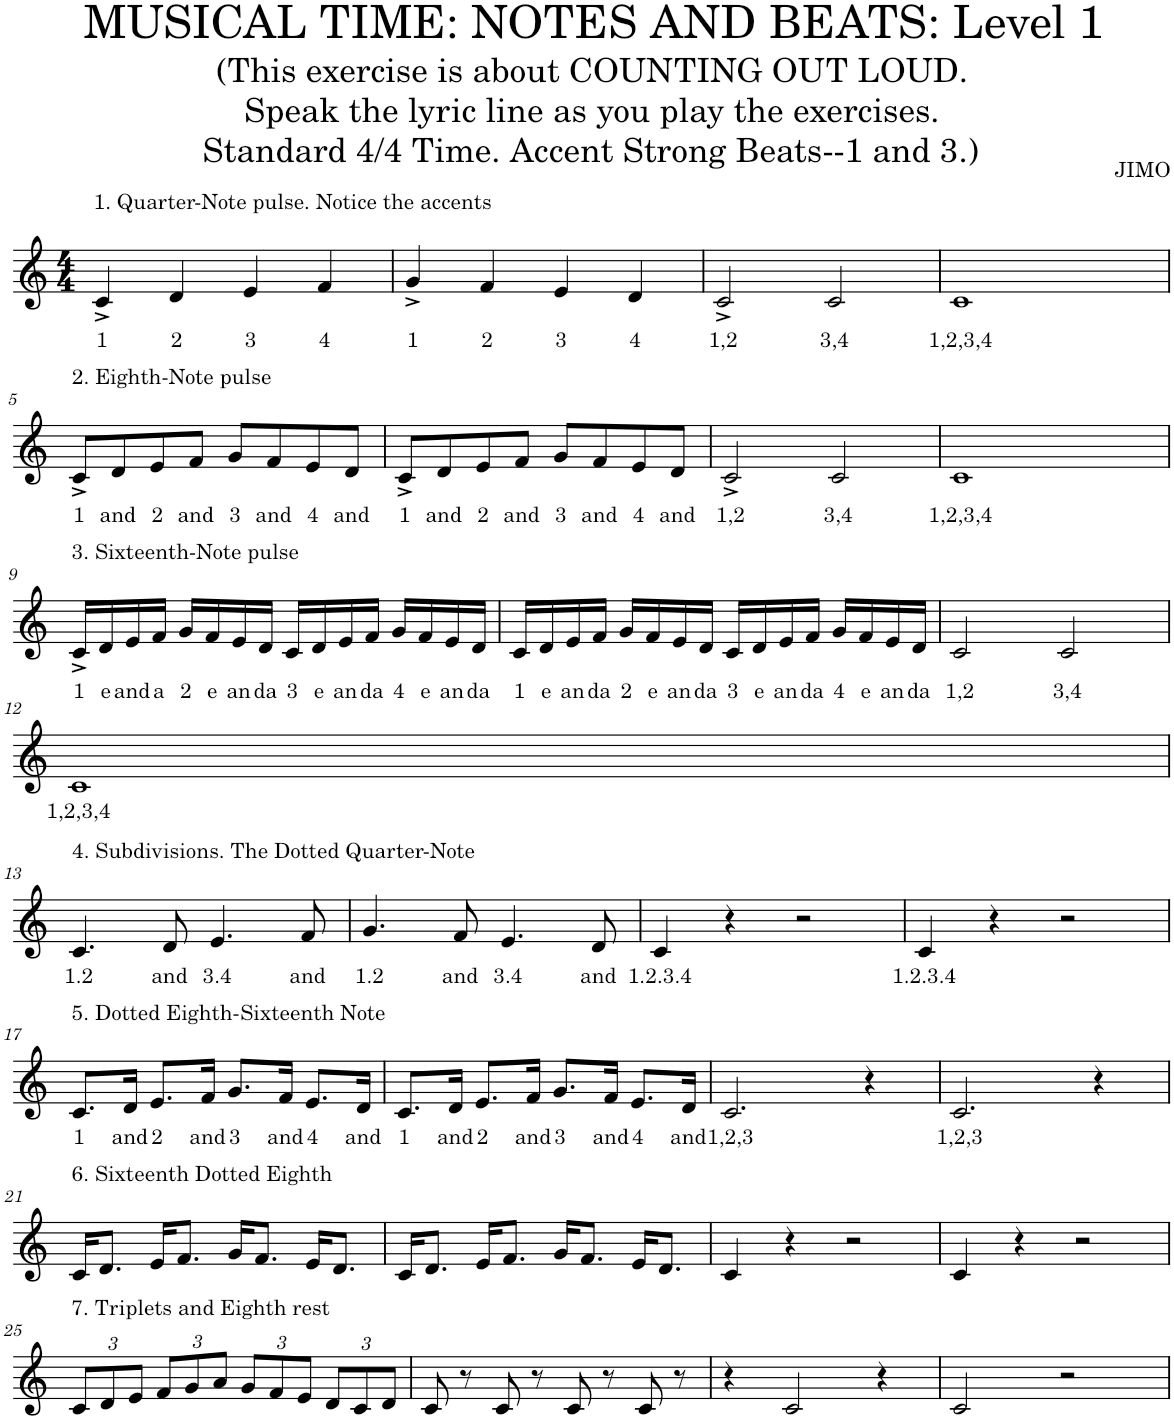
**kern	**text
*part1	*part1
*staff1	*staff1
*I"Piano	*
*I'Pno.	*
*clefG2	*
*k[]	*
*M4/4	*
=1	=1
!LO:TX:a:t=1. Quarter-Note pulse. Notice the accents	!
!	!LO:LY:b
4c^/	1
!	!LO:LY:b
4d/	2
!	!LO:LY:b
4e/	3
!	!LO:LY:b
4f/	4
=2	=2
!	!LO:LY:b
4g^/	1
!	!LO:LY:b
4f/	2
!	!LO:LY:b
4e/	3
!	!LO:LY:b
4d/	4
=3	=3
!	!LO:LY:b
2c^/	1,2
!	!LO:LY:b
2c/	3,4
=4	=4
!	!LO:LY:b
1c	1,2,3,4
!!LO:LB:g=z
=5	=5
!LO:TX:a:t=2. Eighth-Note pulse	!
!	!LO:LY:b
8c^/L	1
!	!LO:LY:b
8d/	and
!	!LO:LY:b
8e/	2
!	!LO:LY:b
8f/J	and
!	!LO:LY:b
8g/L	3
!	!LO:LY:b
8f/	and
!	!LO:LY:b
8e/	4
!	!LO:LY:b
8d/J	and
=6	=6
!	!LO:LY:b
8c^/L	1
!	!LO:LY:b
8d/	and
!	!LO:LY:b
8e/	2
!	!LO:LY:b
8f/J	and
!	!LO:LY:b
8g/L	3
!	!LO:LY:b
8f/	and
!	!LO:LY:b
8e/	4
!	!LO:LY:b
8d/J	and
=7	=7
!	!LO:LY:b
2c^/	1,2
!	!LO:LY:b
2c/	3,4
=8	=8
!	!LO:LY:b
1c	1,2,3,4
!!LO:LB:g=z
=9	=9
!LO:TX:a:t=3. Sixteenth-Note pulse	!
!	!LO:LY:b
16c^/LL	1
!	!LO:LY:b
16d/	e
!	!LO:LY:b
16e/	and
!	!LO:LY:b
16f/JJ	a
!	!LO:LY:b
16g/LL	2
!	!LO:LY:b
16f/	e
!	!LO:LY:b
16e/	an
!	!LO:LY:b
16d/JJ	da
!	!LO:LY:b
16c/LL	3
!	!LO:LY:b
16d/	e
!	!LO:LY:b
16e/	an
!	!LO:LY:b
16f/JJ	da
!	!LO:LY:b
16g/LL	4
!	!LO:LY:b
16f/	e
!	!LO:LY:b
16e/	an
!	!LO:LY:b
16d/JJ	da
=10	=10
!	!LO:LY:b
16c/LL	1
!	!LO:LY:b
16d/	e
!	!LO:LY:b
16e/	an
!	!LO:LY:b
16f/JJ	da
!	!LO:LY:b
16g/LL	2
!	!LO:LY:b
16f/	e
!	!LO:LY:b
16e/	an
!	!LO:LY:b
16d/JJ	da
!	!LO:LY:b
16c/LL	3
!	!LO:LY:b
16d/	e
!	!LO:LY:b
16e/	an
!	!LO:LY:b
16f/JJ	da
!	!LO:LY:b
16g/LL	4
!	!LO:LY:b
16f/	e
!	!LO:LY:b
16e/	an
!	!LO:LY:b
16d/JJ	da
=11	=11
!	!LO:LY:b
2c/	1,2
!	!LO:LY:b
2c/	3,4
!!LO:LB:g=z
=12	=12
!	!LO:LY:b
1c	1,2,3,4
!!LO:LB:g=z
=13	=13
!LO:TX:a:t=4. Subdivisions. The Dotted Quarter-Note	!
!	!LO:LY:b
4.c/	1.2
!	!LO:LY:b
8d/	and
!	!LO:LY:b
4.e/	3.4
!	!LO:LY:b
8f/	and
=14	=14
!	!LO:LY:b
4.g/	1.2
!	!LO:LY:b
8f/	and
!	!LO:LY:b
4.e/	3.4
!	!LO:LY:b
8d/	and
=15	=15
!	!LO:LY:b
4c/	1.2.3.4
4r	.
2r	.
=16	=16
!	!LO:LY:b
4c/	1.2.3.4
4r	.
2r	.
!!LO:LB:g=z
=17	=17
!LO:TX:a:t=5. Dotted Eighth-Sixteenth Note	!
!	!LO:LY:b
8.c/L	1
!	!LO:LY:b
16d/Jk	and
!	!LO:LY:b
8.e/L	2
!	!LO:LY:b
16f/Jk	and
!	!LO:LY:b
8.g/L	3
!	!LO:LY:b
16f/Jk	and
!	!LO:LY:b
8.e/L	4
!	!LO:LY:b
16d/Jk	and
=18	=18
!	!LO:LY:b
8.c/L	1
!	!LO:LY:b
16d/Jk	and
!	!LO:LY:b
8.e/L	2
!	!LO:LY:b
16f/Jk	and
!	!LO:LY:b
8.g/L	3
!	!LO:LY:b
16f/Jk	and
!	!LO:LY:b
8.e/L	4
!	!LO:LY:b
16d/Jk	and
=19	=19
!	!LO:LY:b
2.c/	1,2,3
4r	.
=20	=20
!	!LO:LY:b
2.c/	1,2,3
4r	.
!!LO:LB:g=z
=21	=21
!LO:TX:a:t=6. Sixteenth Dotted Eighth	!
16c/KL	.
8.d/J	.
16e/KL	.
8.f/J	.
16g/KL	.
8.f/J	.
16e/KL	.
8.d/J	.
=22	=22
16c/KL	.
8.d/J	.
16e/KL	.
8.f/J	.
16g/KL	.
8.f/J	.
16e/KL	.
8.d/J	.
=23	=23
4c/	.
4r	.
2r	.
=24	=24
4c/	.
4r	.
2r	.
!!LO:LB:g=z
=25	=25
*Xbrackettup	*
!LO:TX:a:t=7. Triplets and Eighth rest	!
12c/L	.
12d/	.
12e/J	.
12f/L	.
12g/	.
12a/J	.
12g/L	.
12f/	.
12e/J	.
12d/L	.
12c/	.
12d/J	.
=26	=26
8c/	.
8r	.
8c/	.
8r	.
8c/	.
8r	.
8c/	.
8r	.
=27	=27
4r	.
2c/	.
4r	.
=28	=28
2c/	.
2r	.
=	=
*-	*-
